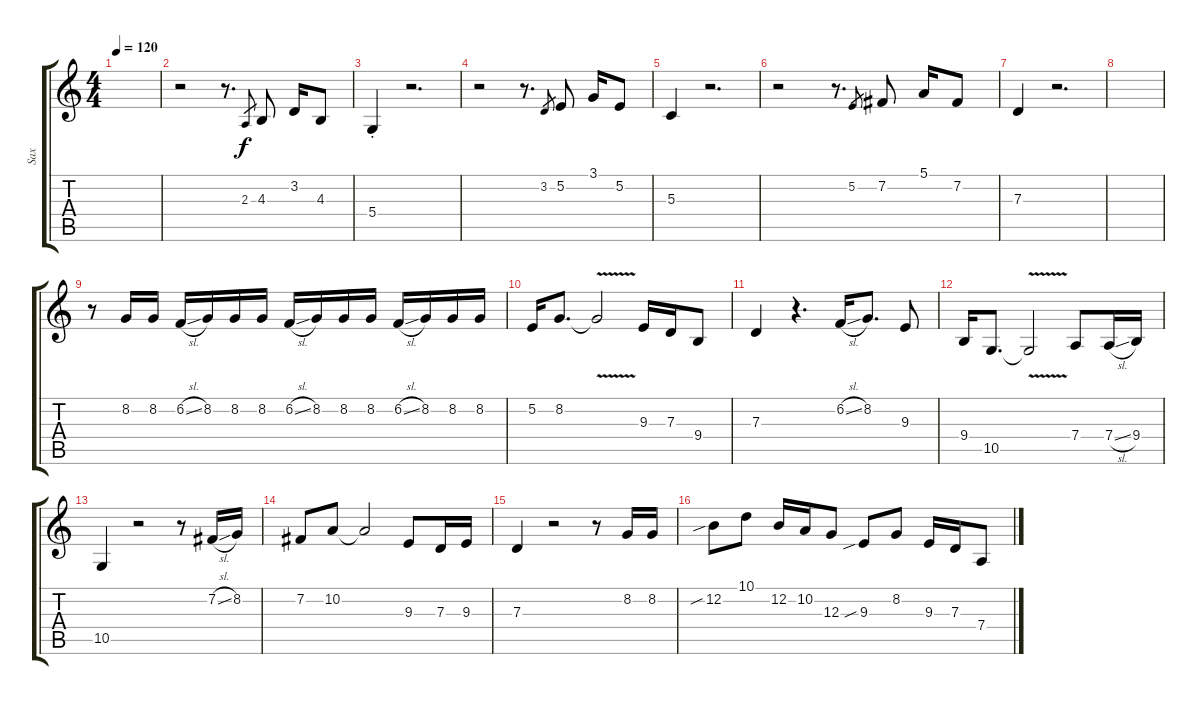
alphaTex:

\track ("Sax" "Sax") {instrument altosax}
\staff {score tabs}
\tuning (E4 B3 G3 D3 A2 E2) {hide}
\ts (4 4)
\tempo 120
\clef g2
\ks c
|
r.2 r.8{d} 2.3.8{gr} 4.3.8 3.2.16 4.3.8 |
5.4{st}.4 r.2{d} |
r.2 r.8{d} 3.2.8{gr} 5.2.8 3.1.16 5.2.8 |
5.3.4 r.2{d} |
r.2 r.8{d} 5.2.8{gr} 7.2.8 5.1.16 7.2.8 |
7.3.4 r.2{d} |
|
r.8 8.2.16 8.2.16 6.2{sl}.16 8.2.16 8.2.16 8.2.16 6.2{sl}.16 8.2.16 8.2.16 8.2.16 6.2{sl}.16 8.2.16 8.2.16 8.2.16 |
5.2.16 8.2.8{d} 8.2{v t}.2 9.3.16 7.3.16 9.4.8 |
7.3.4 r.4{d} 6.2{sl}.16 8.2.8{d} 9.3.8 |
9.4.16 10.5.8{d} 10.5{v t}.2 7.4.8 7.4{sl}.16 9.4.16 |
10.5.4 r.2 r.8 7.2{sl}.16 8.2.16 |
7.2.8 10.2.8 10.2{t}.2 9.3.8 7.3.16 9.3.16 |
7.3.4 r.2 r.8 8.2.16 8.2.16 |
12.2{sib}.8 10.1.8 12.2.16 10.2.16 12.3.8 9.3{sib}.8 8.2.8 9.3.16 7.3.16 7.4.8
